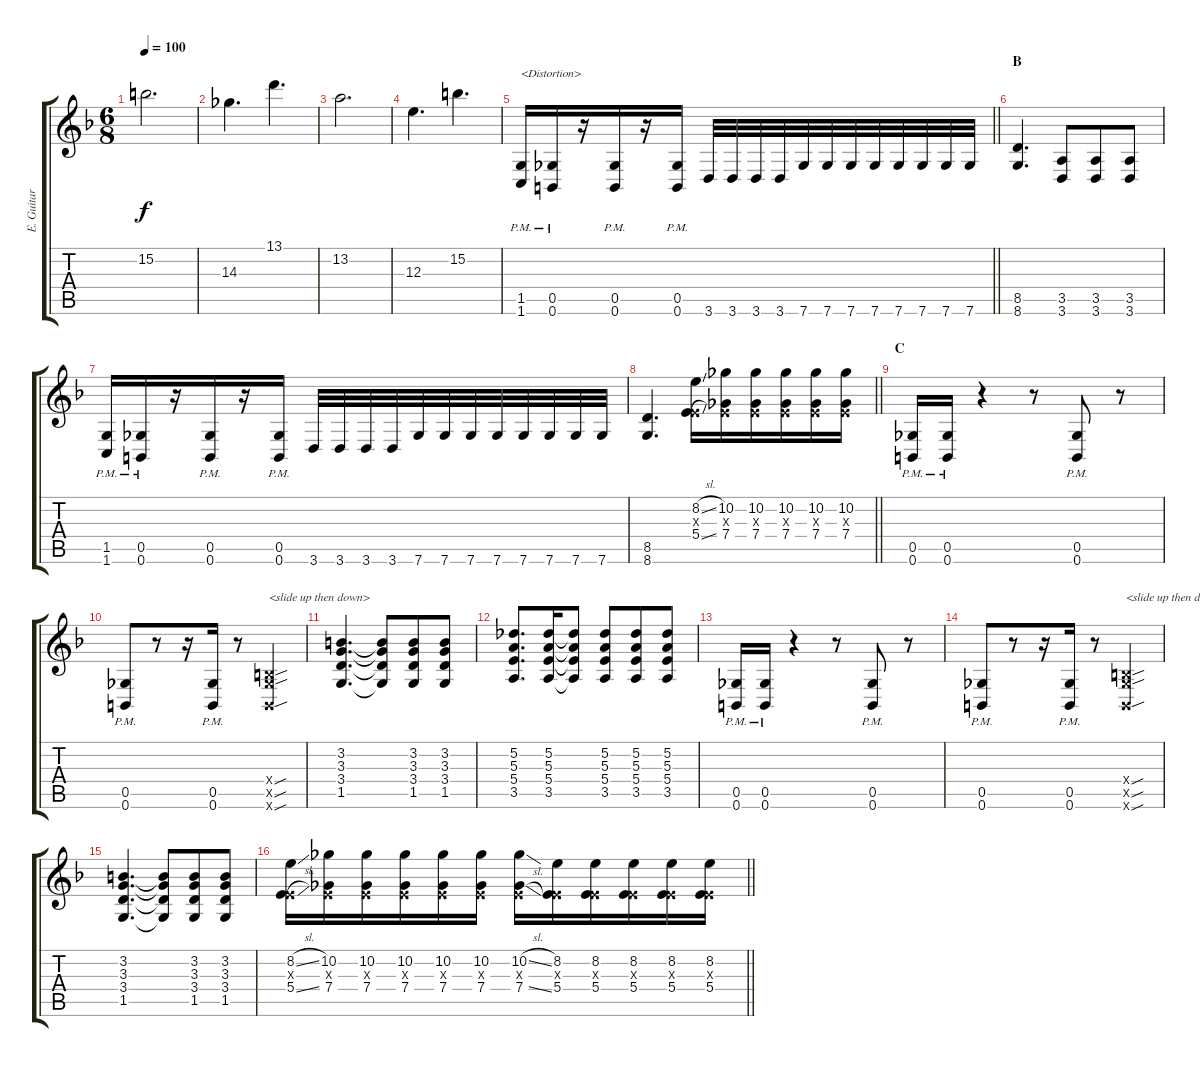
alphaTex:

\track ("E. Guitar I" "E. Guitar ") {instrument overdrivenguitar}
\staff {score tabs}
\tuning (Db4 Ab3 E3 B2 Gb2 B1) {hide}
\ts (6 8)
\tempo 100
\clef g2
\ks f
15.2{t}.2{d dy f} |
14.3.4{d} 13.1.4{d} |
13.2.2{d} |
12.3.4{d} 15.2.4{d} |
\barLineRight lightlight
(1.5{pm} 1.6{pm}).16{txt "<Distortion>"} (0.5{pm} 0.6{pm}).16 r.16 (0.5{pm} 0.6{pm}).16 r.16 (0.5{pm} 0.6{pm}).16 3.6.32 3.6.32 3.6.32 3.6.32 7.6.32 7.6.32 7.6.32 7.6.32 7.6.32 7.6.32 7.6.32 7.6.32 |
\section ("" "B")
(8.5 8.6).4{d} (3.5 3.6).8 (3.5 3.6).8 (3.5 3.6).8 |
(1.5{pm} 1.6{pm}).16 (0.5{pm} 0.6{pm}).16 r.16 (0.5{pm} 0.6{pm}).16 r.16 (0.5{pm} 0.6{pm}).16 3.6.32 3.6.32 3.6.32 3.6.32 7.6.32 7.6.32 7.6.32 7.6.32 7.6.32 7.6.32 7.6.32 7.6.32 |
\barLineRight lightlight
(8.5 8.6).4{d} (8.2{sl} 0.3{x} 5.4{sl}).16 (10.2 0.3{x} 7.4).16 (10.2 0.3{x} 7.4).16 (10.2 0.3{x} 7.4).16 (10.2 0.3{x} 7.4).16 (10.2 0.3{x} 7.4).16 |
\section ("" "C")
(0.5{pm} 0.6{pm}).16 (0.5{pm} 0.6{pm}).16 r.4 r.8 (0.5{pm} 0.6{pm}).8 r.8 |
(0.5{pm} 0.6{pm}).8 r.8 r.16 (0.5{pm} 0.6{pm}).16 r.8 (0.4{sou x} 0.5{sou x} 0.6{sou x}).4{txt "<slide up then down>"} |
(3.2 3.3 3.4 1.5).4{d} (3.2{t} 3.3{t} 3.4{t} 1.5{t}).8 (3.2 3.3 3.4 1.5).8 (3.2 3.3 3.4 1.5).8 |
(5.2 5.3 5.4 3.5).8{d} (5.2 5.3 5.4 3.5).16 (5.2{t} 5.3{t} 5.4{t} 3.5{t}).8 (5.2 5.3 5.4 3.5).8 (5.2 5.3 5.4 3.5).8 (5.2 5.3 5.4 3.5).8 |
(0.5{pm} 0.6{pm}).16 (0.5{pm} 0.6{pm}).16 r.4 r.8 (0.5{pm} 0.6{pm}).8 r.8 |
(0.5{pm} 0.6{pm}).8 r.8 r.16 (0.5{pm} 0.6{pm}).16 r.8 (0.4{sou x} 0.5{sou x} 0.6{sou x}).4{txt "<slide up then down>"} |
(3.2 3.3 3.4 1.5).4{d} (3.2{t} 3.3{t} 3.4{t} 1.5{t}).8 (3.2 3.3 3.4 1.5).8 (3.2 3.3 3.4 1.5).8 |
\barLineRight lightlight
(8.2{sl} 0.3{x} 5.4{sl}).16 (10.2 0.3{x} 7.4).16 (10.2 0.3{x} 7.4).16 (10.2 0.3{x} 7.4).16 (10.2 0.3{x} 7.4).16 (10.2 0.3{x} 7.4).16 (10.2{sl} 0.3{x} 7.4{sl}).16 (8.2 0.3{x} 5.4).16 (8.2 0.3{x} 5.4).16 (8.2 0.3{x} 5.4).16 (8.2 0.3{x} 5.4).16 (8.2 0.3{x} 5.4).16
